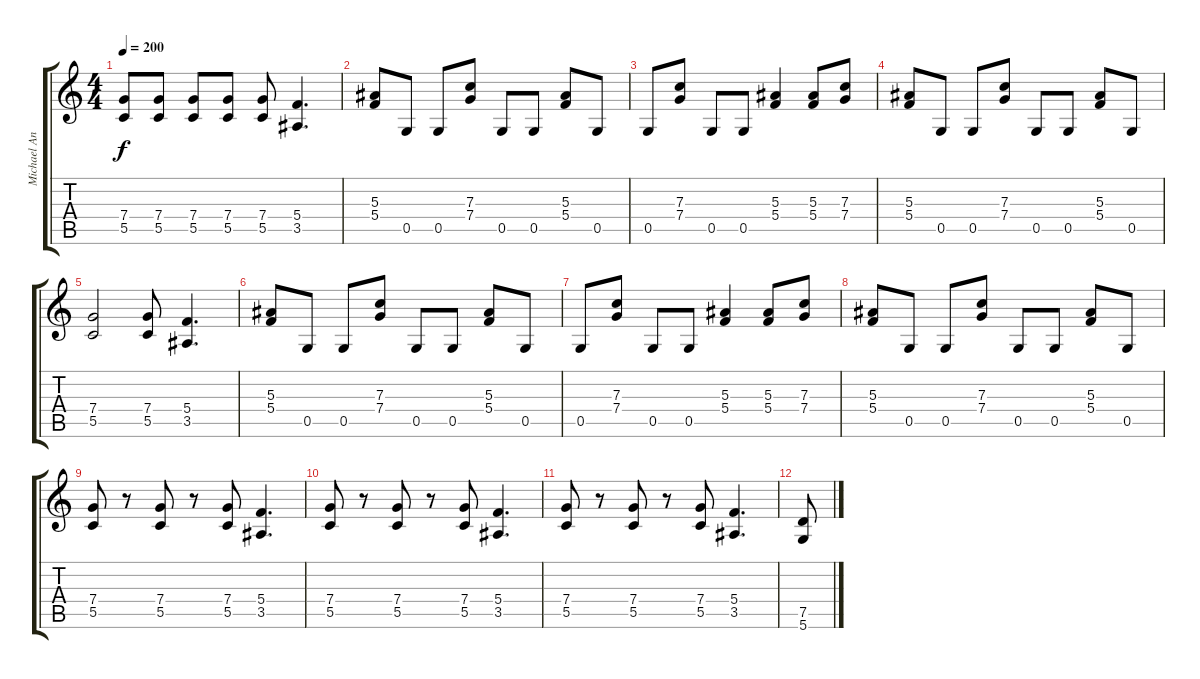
\track ("Michael Angelo" "Michael An") {instrument distortionguitar}
\staff {score tabs}
\tuning (D4 A3 F3 C3 G2 D2) {hide}
\ts (4 4)
\tempo 200
\clef g2
\ks c
(7.4 5.5).8{dy f} (7.4 5.5).8 (7.4 5.5).8 (7.4 5.5).8 (7.4 5.5).8 (5.4 3.5).4{d} |
(5.3 5.4).8 0.5.8 0.5.8 (7.3 7.4).8 0.5.8 0.5.8 (5.3 5.4).8 0.5.8 |
0.5.8 (7.3 7.4).8 0.5.8 0.5.8 (5.3 5.4).4 (5.3 5.4).8 (7.3 7.4).8 |
(5.3 5.4).8 0.5.8 0.5.8 (7.3 7.4).8 0.5.8 0.5.8 (5.3 5.4).8 0.5.8 |
(7.4 5.5).2 (7.4 5.5).8 (5.4 3.5).4{d} |
(5.3 5.4).8 0.5.8 0.5.8 (7.3 7.4).8 0.5.8 0.5.8 (5.3 5.4).8 0.5.8 |
0.5.8 (7.3 7.4).8 0.5.8 0.5.8 (5.3 5.4).4 (5.3 5.4).8 (7.3 7.4).8 |
(5.3 5.4).8 0.5.8 0.5.8 (7.3 7.4).8 0.5.8 0.5.8 (5.3 5.4).8 0.5.8 |
(7.4 5.5).8 r.8 (7.4 5.5).8 r.8 (7.4 5.5).8 (5.4 3.5).4{d} |
(7.4 5.5).8 r.8 (7.4 5.5).8 r.8 (7.4 5.5).8 (5.4 3.5).4{d} |
(7.4 5.5).8 r.8 (7.4 5.5).8 r.8 (7.4 5.5).8 (5.4 3.5).4{d} |
(7.5 5.6).8
